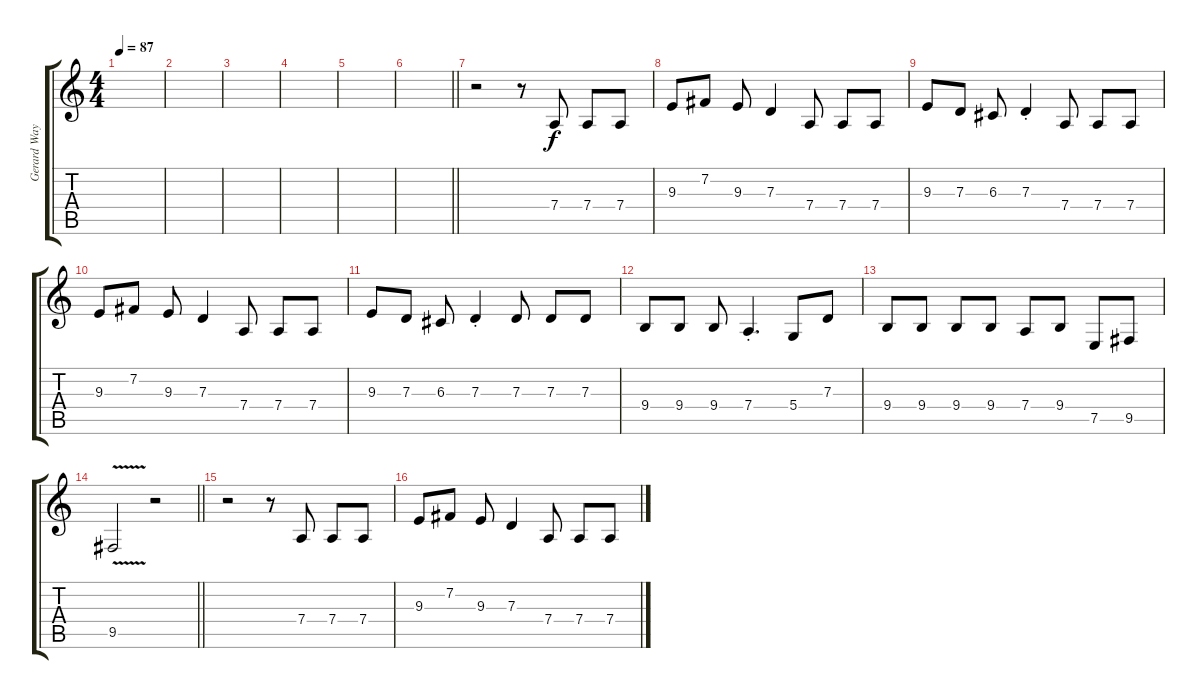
\track ("Gerard Way [Vocals]" "Gerard Way") {instrument altosax}
\staff {score tabs}
\tuning (E4 B3 G3 D3 A2 E2) {hide}
\ts (4 4)
\tempo 87
\clef g2
\ks c
|
|
|
|
|
\barLineRight lightlight
|
r.2 r.8 7.4.8 7.4.8 7.4.8 |
9.3.8 7.2.8 9.3.8 7.3.4 7.4.8 7.4.8 7.4.8 |
9.3.8 7.3.8 6.3.8 7.3{st}.4 7.4.8 7.4.8 7.4.8 |
9.3.8 7.2.8 9.3.8 7.3.4 7.4.8 7.4.8 7.4.8 |
9.3.8 7.3.8 6.3.8 7.3{st}.4 7.3.8 7.3.8 7.3.8 |
9.4.8 9.4.8 9.4.8 7.4{st}.4{d} 5.4.8 7.3.8 |
9.4.8 9.4.8 9.4.8 9.4.8 7.4.8 9.4.8 7.5.8 9.5.8 |
\barLineRight lightlight
9.5{v}.2 r.2 |
r.2 r.8 7.4.8 7.4.8 7.4.8 |
9.3.8 7.2.8 9.3.8 7.3.4 7.4.8 7.4.8 7.4.8
